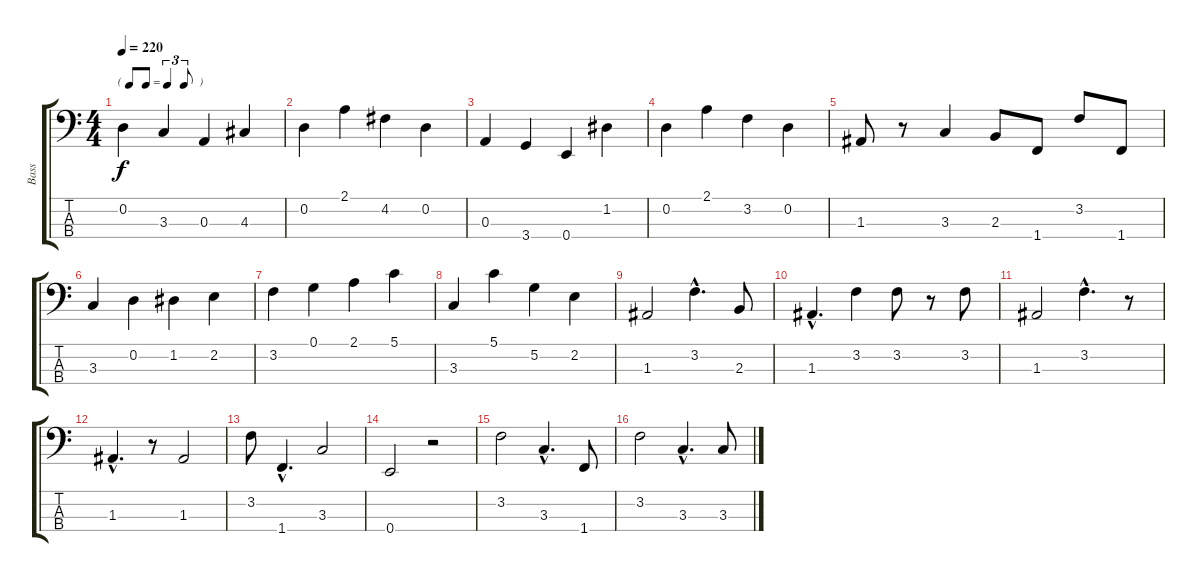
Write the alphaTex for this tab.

\track ("Bass" "Bass") {instrument acousticbass}
\staff {score tabs}
\tuning (G2 D2 A1 E1) {hide}
\ts (4 4)
\tf triplet8th
\tempo 220
\clef f4
\ks c
0.2.4{dy f} 3.3.4 0.3.4 4.3.4 |
0.2.4 2.1.4 4.2.4 0.2.4 |
0.3.4 3.4.4 0.4.4 1.2.4 |
0.2.4 2.1.4 3.2.4 0.2.4 |
1.3.8 r.8 3.3.4 2.3.8 1.4.8 3.2.8 1.4.8 |
3.3.4 0.2.4 1.2.4 2.2.4 |
3.2.4 0.1.4 2.1.4 5.1.4 |
3.3.4 5.1.4 5.2.4 2.2.4 |
1.3.2 3.2{hac}.4{d} 2.3.8 |
1.3{hac}.4{d} 3.2.4 3.2.8 r.8 3.2.8 |
1.3.2 3.2{hac}.4{d} r.8 |
1.3{hac}.4{d} r.8 1.3.2 |
3.2.8 1.4{hac}.4{d} 3.3.2 |
0.4.2 r.2 |
3.2.2 3.3{hac}.4{d} 1.4.8 |
3.2.2 3.3{hac}.4{d} 3.3.8
